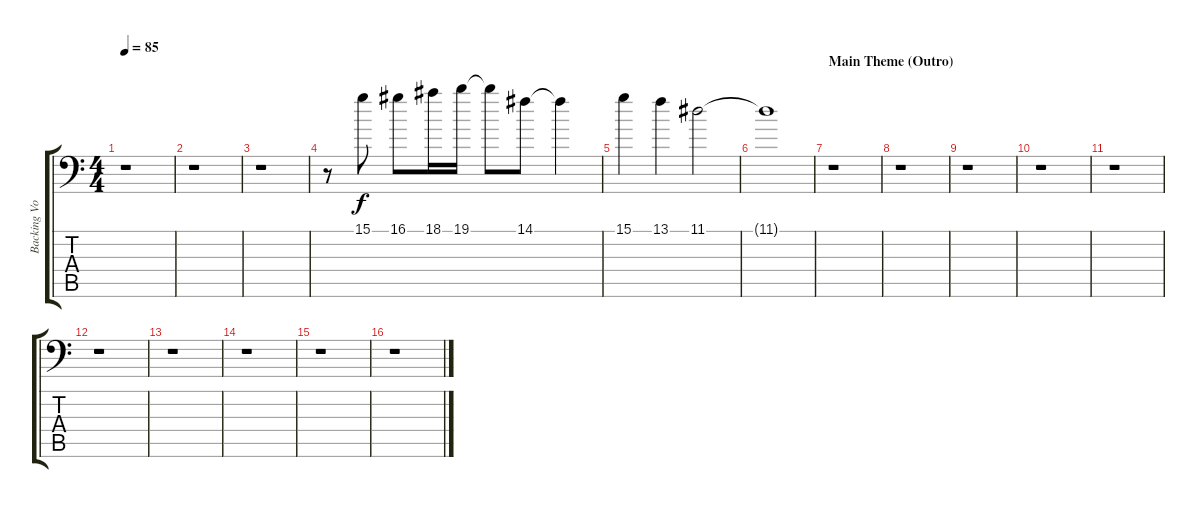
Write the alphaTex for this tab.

\track ("Backing Vocals 1/Misc." "Backing Vo") {instrument lead6voice}
\staff {score tabs}
\tuning (E4 B3 G3 D3 A2 G1) {hide}
\ts (4 4)
\tempo 85
\clef f4
\ks c
r.1{dy f} |
r.1 |
r.1 |
r.8{volume 14} 15.1.8 16.1.8 18.1.16 19.1.16 19.1{t}.8 14.1.8 14.1{t}.4 |
15.1.4 13.1.4 11.1.2 |
11.1{t}.1{volume 0} |
\section ("" "Main Theme (Outro)")
r.1 |
r.1 |
r.1 |
r.1 |
r.1 |
r.1 |
r.1 |
r.1 |
r.1 |
r.1
